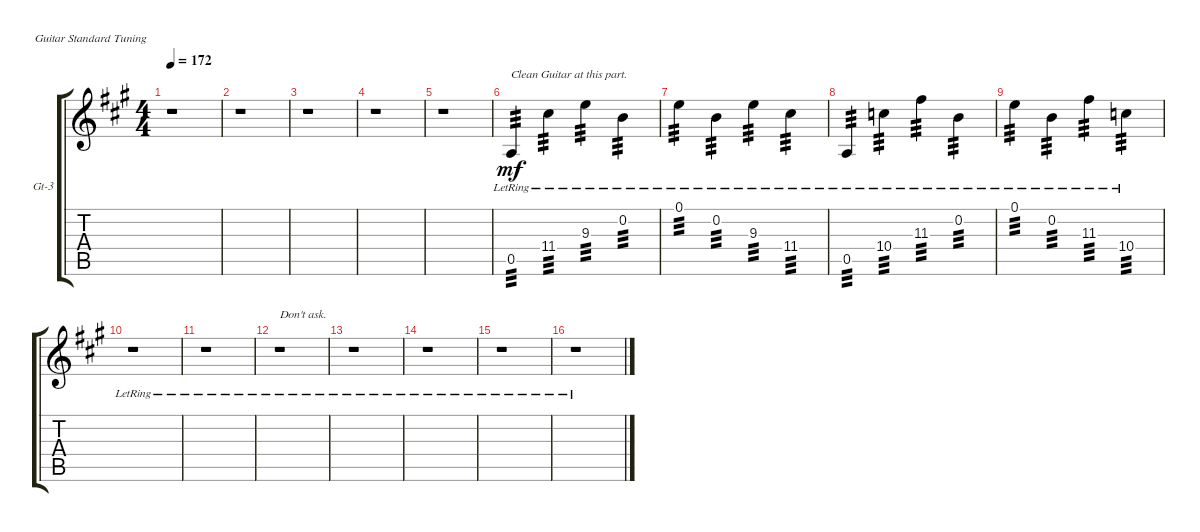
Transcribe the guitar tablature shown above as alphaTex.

\defaultSystemsLayout 4
\bracketExtendMode groupsimilarinstruments
\firstSystemTrackNameOrientation horizontal
\otherSystemsTrackNameOrientation horizontal
\track ("Guitar 3" "Gt-3") {instrument distortionguitar}
\staff {score tabs}
\tuning (E4 B3 G3 D3 A2 E2)
\ts (4 4)
\tempo 172
\clef g2
\ks a
r.1{dy mf} |
r.1 |
r.1 |
r.1 |
r.1 |
0.5{lr}.4{txt "Clean Guitar at this part." tp 3} 11.4{lr}.4{tp 3} 9.3{lr}.4{tp 3} 0.2{lr}.4{tp 3} |
0.1{lr}.4{tp 3} 0.2{lr}.4{tp 3} 9.3{lr}.4{tp 3} 11.4{lr}.4{tp 3} |
0.5{lr}.4{tp 3} 10.4{lr}.4{tp 3} 11.3{lr}.4{tp 3} 0.2{lr}.4{tp 3} |
0.1{lr}.4{tp 3} 0.2{lr}.4{tp 3} 11.3{lr}.4{tp 3} 10.4{lr}.4{tp 3} |
r.1 |
r.1 |
r.1{txt "Don't ask."} |
r.1 |
r.1 |
r.1 |
r.1
